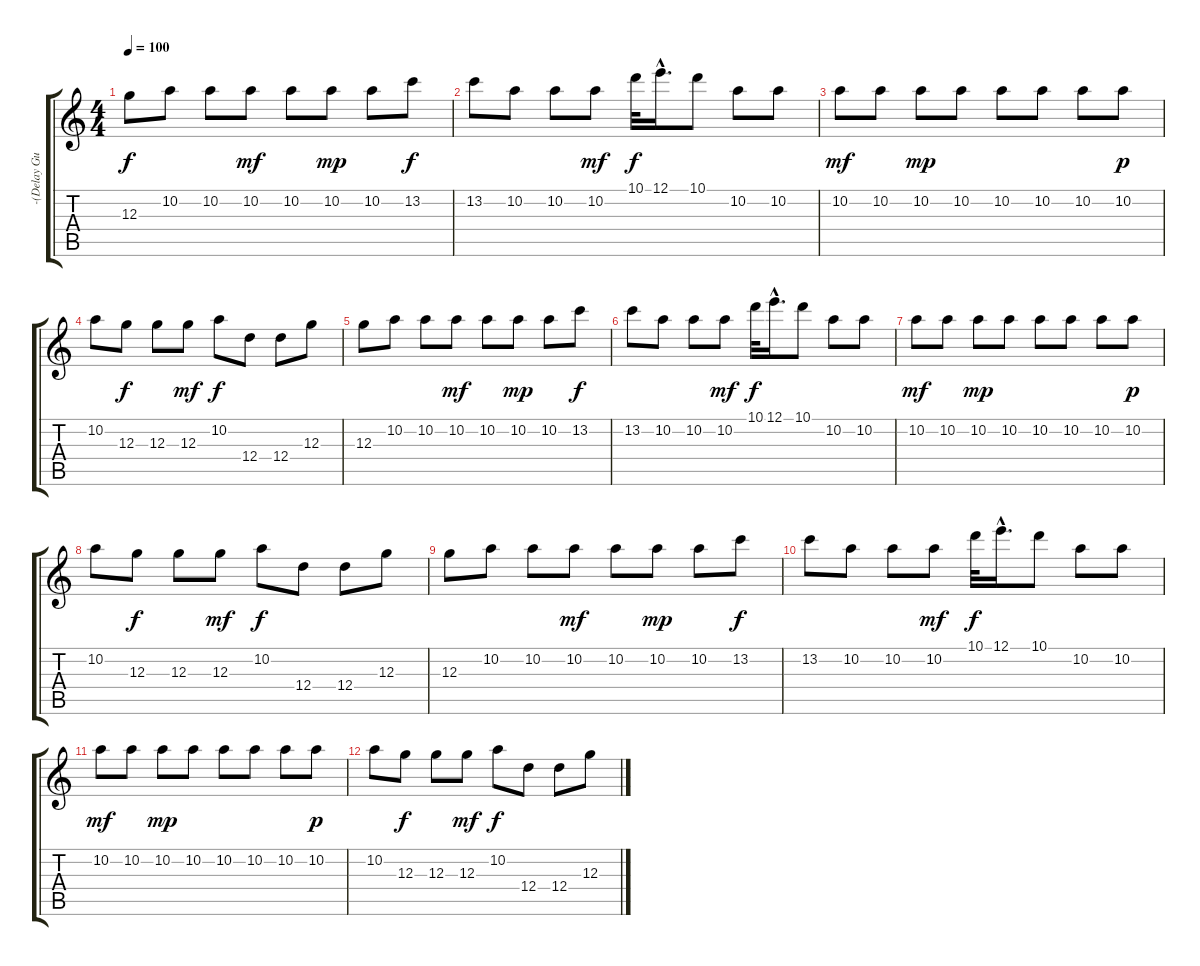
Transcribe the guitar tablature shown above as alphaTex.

\track ("-(Delay Guitar 1)-" "-(Delay Gu") {instrument electricguitarclean}
\staff {score tabs}
\tuning (E4 B3 G3 D3 A2 E2) {hide}
\ts (4 4)
\tempo 100
\clef g2
\ks c
12.3.8{dy f} 10.2.8 10.2.8 10.2.8{dy mf} 10.2.8 10.2.8{dy mp} 10.2.8 13.2.8{dy f} |
13.2.8 10.2.8 10.2.8 10.2.8{dy mf} 10.1.32{dy f} 12.1{hac}.16{d} 10.1.8 10.2.8 10.2.8 |
10.2.8{dy mf} 10.2.8 10.2.8{dy mp} 10.2.8 10.2.8 10.2.8 10.2.8 10.2.8{dy p} |
10.2.8 12.3.8{dy f} 12.3.8 12.3.8{dy mf} 10.2.8{dy f} 12.4.8 12.4.8 12.3.8 |
12.3.8 10.2.8 10.2.8 10.2.8{dy mf} 10.2.8 10.2.8{dy mp} 10.2.8 13.2.8{dy f} |
13.2.8 10.2.8 10.2.8 10.2.8{dy mf} 10.1.32{dy f} 12.1{hac}.16{d} 10.1.8 10.2.8 10.2.8 |
10.2.8{dy mf} 10.2.8 10.2.8{dy mp} 10.2.8 10.2.8 10.2.8 10.2.8 10.2.8{dy p} |
10.2.8 12.3.8{dy f} 12.3.8 12.3.8{dy mf} 10.2.8{dy f} 12.4.8 12.4.8 12.3.8 |
12.3.8 10.2.8 10.2.8 10.2.8{dy mf} 10.2.8 10.2.8{dy mp} 10.2.8 13.2.8{dy f} |
13.2.8 10.2.8 10.2.8 10.2.8{dy mf} 10.1.32{dy f} 12.1{hac}.16{d} 10.1.8 10.2.8 10.2.8 |
10.2.8{dy mf} 10.2.8 10.2.8{dy mp} 10.2.8 10.2.8 10.2.8 10.2.8 10.2.8{dy p} |
10.2.8 12.3.8{dy f} 12.3.8 12.3.8{dy mf} 10.2.8{dy f} 12.4.8 12.4.8 12.3.8
